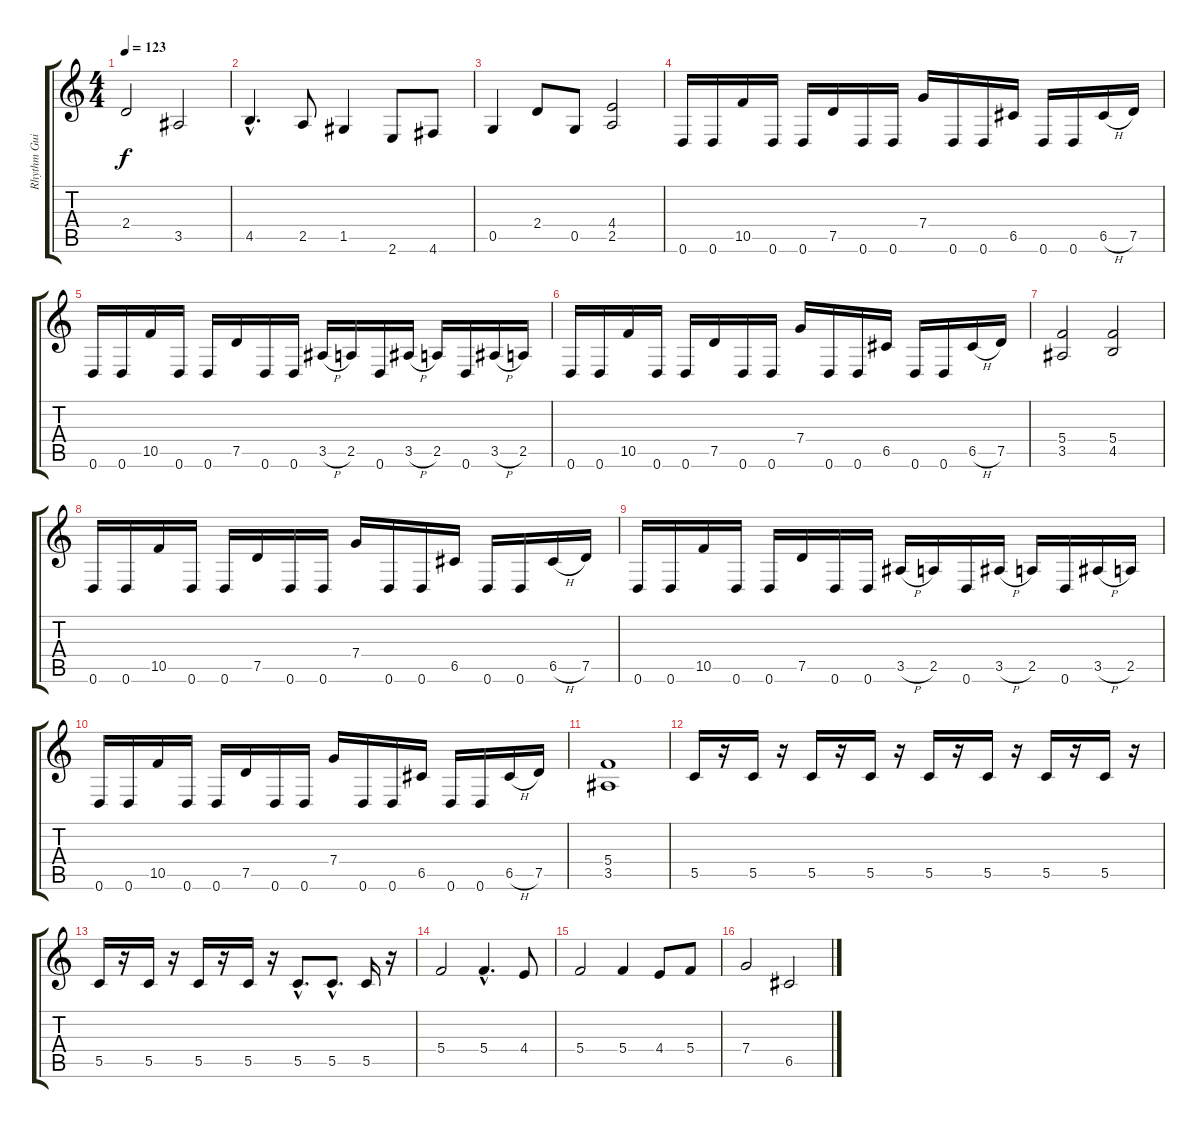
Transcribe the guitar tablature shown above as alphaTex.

\track ("Rhythm Guitar" "Rhythm Gui") {instrument distortionguitar}
\staff {score tabs}
\tuning (D4 A3 F3 C3 G2 D2) {hide}
\ts (4 4)
\tempo 123
\clef g2
\ks c
2.4.2{dy f} 3.5.2 |
4.5{hac}.4{d} 2.5.8 1.5.4 2.6.8 4.6.8 |
0.5.4 2.4.8 0.5.8 (4.4 2.5).2 |
0.6.16 0.6.16 10.5.16 0.6.16 0.6.16 7.5.16 0.6.16 0.6.16 7.4.16 0.6.16 0.6.16 6.5.16 0.6.16 0.6.16 6.5{h}.16 7.5.16 |
0.6.16 0.6.16 10.5.16 0.6.16 0.6.16 7.5.16 0.6.16 0.6.16 3.5{h}.16 2.5.16 0.6.16 3.5{h}.16 2.5.16 0.6.16 3.5{h}.16 2.5.16 |
0.6.16 0.6.16 10.5.16 0.6.16 0.6.16 7.5.16 0.6.16 0.6.16 7.4.16 0.6.16 0.6.16 6.5.16 0.6.16 0.6.16 6.5{h}.16 7.5.16 |
(5.4 3.5).2 (5.4 4.5).2 |
0.6.16 0.6.16 10.5.16 0.6.16 0.6.16 7.5.16 0.6.16 0.6.16 7.4.16 0.6.16 0.6.16 6.5.16 0.6.16 0.6.16 6.5{h}.16 7.5.16 |
0.6.16 0.6.16 10.5.16 0.6.16 0.6.16 7.5.16 0.6.16 0.6.16 3.5{h}.16 2.5.16 0.6.16 3.5{h}.16 2.5.16 0.6.16 3.5{h}.16 2.5.16 |
0.6.16 0.6.16 10.5.16 0.6.16 0.6.16 7.5.16 0.6.16 0.6.16 7.4.16 0.6.16 0.6.16 6.5.16 0.6.16 0.6.16 6.5{h}.16 7.5.16 |
(5.4 3.5).1 |
5.5.16{volume 5} r.16 5.5.16{volume 6} r.16 5.5.16{volume 8} r.16 5.5.16{volume 9} r.16 5.5.16{volume 10} r.16 5.5.16{volume 12} r.16 5.5.16{volume 13} r.16 5.5.16{volume 14} r.16 |
5.5.16{volume 16} r.16 5.5.16 r.16 5.5.16 r.16 5.5.16 r.16 5.5{hac}.8{d} 5.5{hac}.8{d} 5.5.16 r.16 |
5.4.2 5.4{hac}.4{d} 4.4.8 |
5.4.2 5.4.4 4.4.8 5.4.8 |
7.4.2 6.5.2
